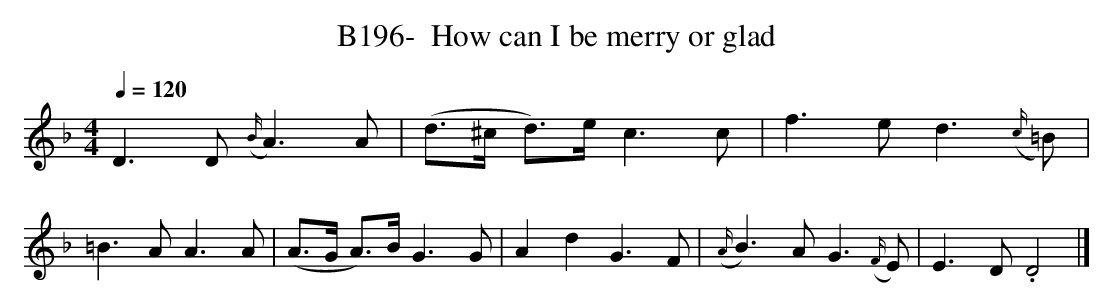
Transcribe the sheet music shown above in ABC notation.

X:1
T:B196-  How can I be merry or glad
Q:1/4=120
L:1/4
M:4/4
K:Dm
D3/2D/2 ({B/2}A3/2) A/2|(d3/4^c/4 d3/4)e/4 c3/2 c/2|\
f3/2 e/2 d3/2 ({c/2}=B/2)|=B3/2 A/2 A3/2 A/2|\
(A3/4G/4 A3/4)B/4 G3/2 G/2|AdG3/2 F/2|\
({A/2}B3/2) A/2 G3/2 ({F/2}E/2)|E3/2 D/2 .D2|]
